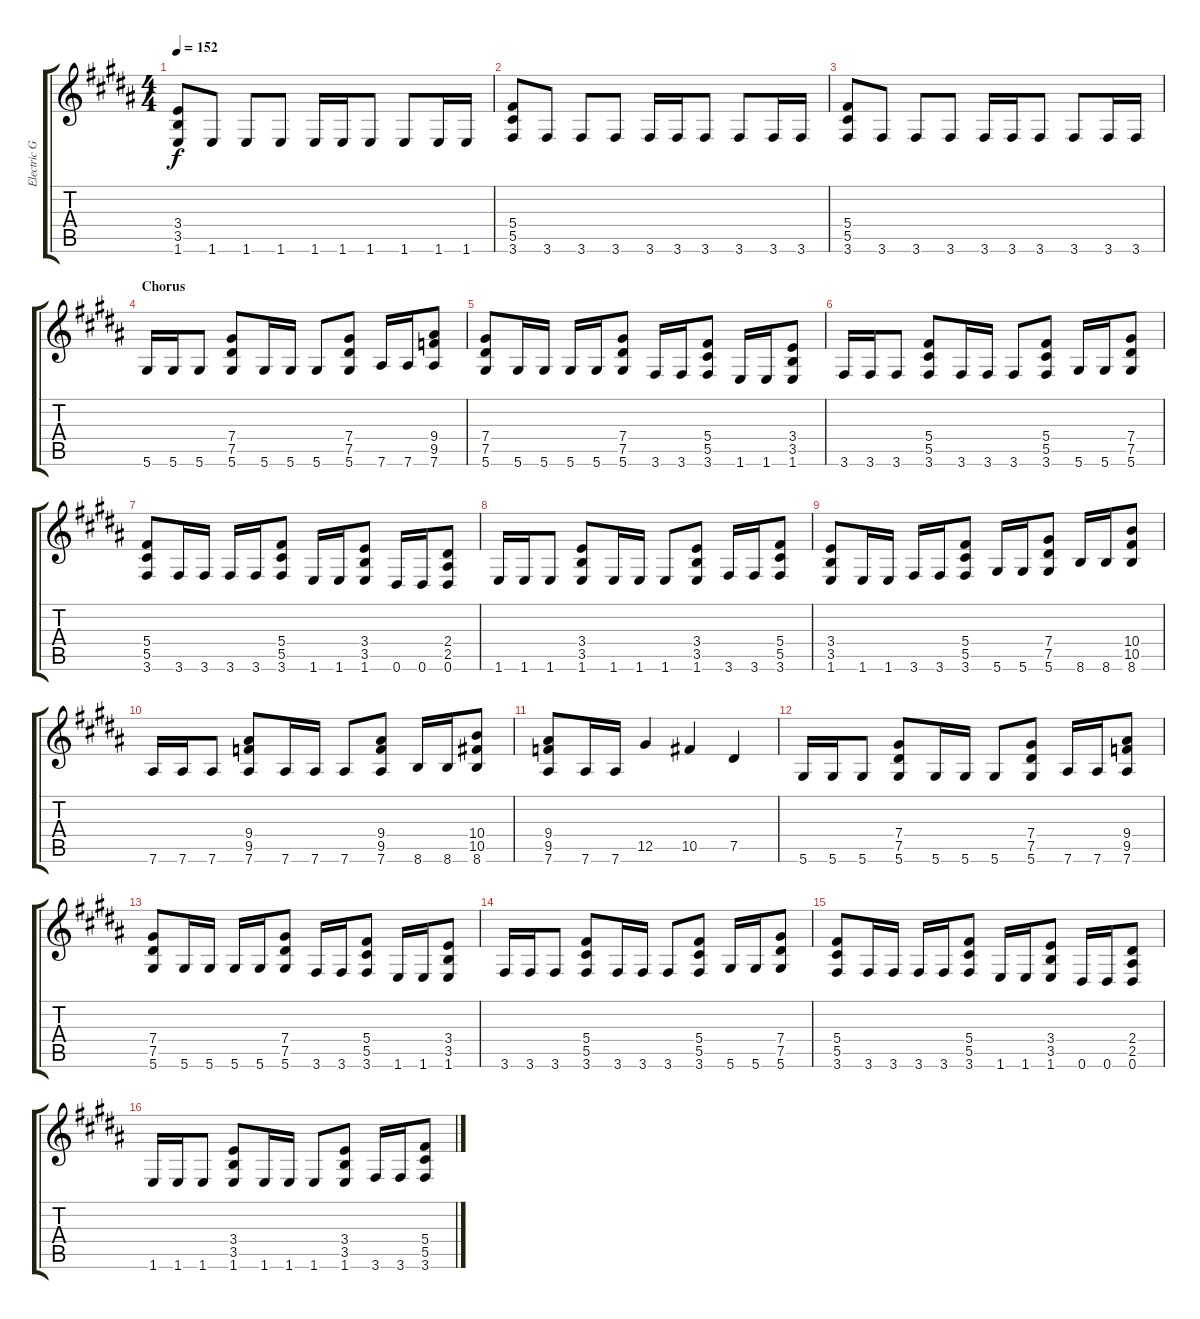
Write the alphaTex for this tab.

\track ("Electric Guitar I" "Electric G") {instrument distortionguitar}
\staff {score tabs}
\tuning (Eb4 Bb3 Gb3 Db3 Ab2 Eb2) {hide}
\ts (4 4)
\tempo 152
\clef g2
\ks b
(3.4 3.5 1.6).8{dy f} 1.6.8 1.6.8 1.6.8 1.6.16 1.6.16 1.6.8 1.6.8 1.6.16 1.6.16 |
(5.4 5.5 3.6).8 3.6.8 3.6.8 3.6.8 3.6.16 3.6.16 3.6.8 3.6.8 3.6.16 3.6.16 |
(5.4 5.5 3.6).8 3.6.8 3.6.8 3.6.8 3.6.16 3.6.16 3.6.8 3.6.8 3.6.16 3.6.16 |
\section ("" "Chorus")
5.6.16 5.6.16 5.6.8 (7.4 7.5 5.6).8 5.6.16 5.6.16 5.6.8 (7.4 7.5 5.6).8 7.6.16 7.6.16 (9.4 9.5 7.6).8 |
(7.4 7.5 5.6).8 5.6.16 5.6.16 5.6.16 5.6.16 (7.4 7.5 5.6).8 3.6.16 3.6.16 (5.4 5.5 3.6).8 1.6.16 1.6.16 (3.4 3.5 1.6).8 |
3.6.16 3.6.16 3.6.8 (5.4 5.5 3.6).8 3.6.16 3.6.16 3.6.8 (5.4 5.5 3.6).8 5.6.16 5.6.16 (7.4 7.5 5.6).8 |
(5.4 5.5 3.6).8 3.6.16 3.6.16 3.6.16 3.6.16 (5.4 5.5 3.6).8 1.6.16 1.6.16 (3.4 3.5 1.6).8 0.6.16 0.6.16 (2.4 2.5 0.6).8 |
1.6.16 1.6.16 1.6.8 (3.4 3.5 1.6).8 1.6.16 1.6.16 1.6.8 (3.4 3.5 1.6).8 3.6.16 3.6.16 (5.4 5.5 3.6).8 |
(3.4 3.5 1.6).8 1.6.16 1.6.16 3.6.16 3.6.16 (5.4 5.5 3.6).8 5.6.16 5.6.16 (7.4 7.5 5.6).8 8.6.16 8.6.16 (10.4 10.5 8.6).8 |
7.6.16 7.6.16 7.6.8 (9.4 9.5 7.6).8 7.6.16 7.6.16 7.6.8 (9.4 9.5 7.6).8 8.6.16 8.6.16 (10.4 10.5 8.6).8 |
(9.4 9.5 7.6).8 7.6.16 7.6.16 12.5.4 10.5.4 7.5.4 |
5.6.16 5.6.16 5.6.8 (7.4 7.5 5.6).8 5.6.16 5.6.16 5.6.8 (7.4 7.5 5.6).8 7.6.16 7.6.16 (9.4 9.5 7.6).8 |
(7.4 7.5 5.6).8 5.6.16 5.6.16 5.6.16 5.6.16 (7.4 7.5 5.6).8 3.6.16 3.6.16 (5.4 5.5 3.6).8 1.6.16 1.6.16 (3.4 3.5 1.6).8 |
3.6.16 3.6.16 3.6.8 (5.4 5.5 3.6).8 3.6.16 3.6.16 3.6.8 (5.4 5.5 3.6).8 5.6.16 5.6.16 (7.4 7.5 5.6).8 |
(5.4 5.5 3.6).8 3.6.16 3.6.16 3.6.16 3.6.16 (5.4 5.5 3.6).8 1.6.16 1.6.16 (3.4 3.5 1.6).8 0.6.16 0.6.16 (2.4 2.5 0.6).8 |
1.6.16 1.6.16 1.6.8 (3.4 3.5 1.6).8 1.6.16 1.6.16 1.6.8 (3.4 3.5 1.6).8 3.6.16 3.6.16 (5.4 5.5 3.6).8
